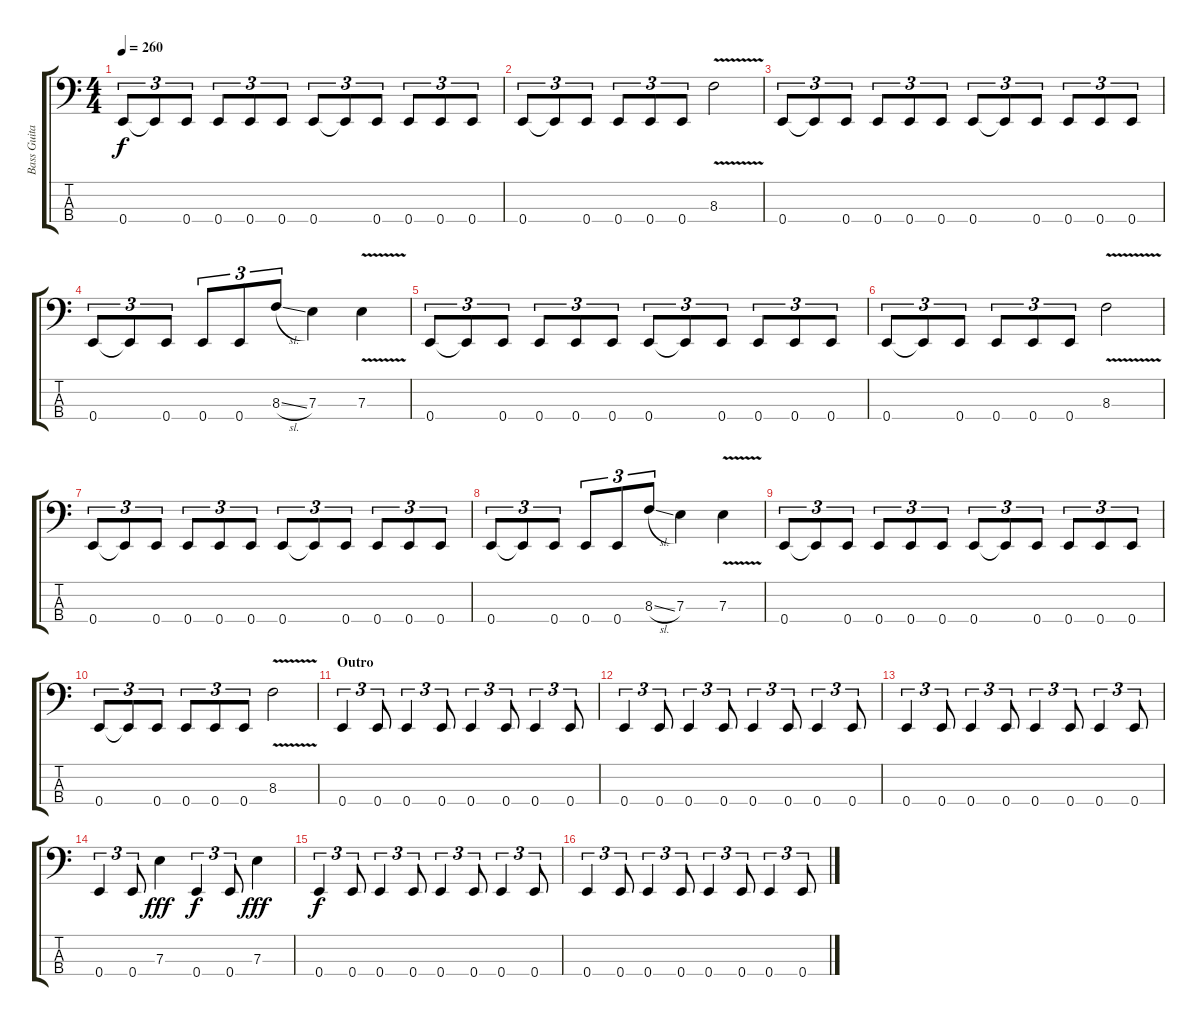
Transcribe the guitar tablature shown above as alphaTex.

\track ("Bass Guitar (Dave Ellefson)" "Bass Guita") {instrument electricbasspick}
\staff {score tabs}
\tuning (G2 D2 A1 E1) {hide}
\ts (4 4)
\tempo 260
\clef f4
\ks c
0.4.8{tu (3 2) dy f} 0.4{t}.8{tu (3 2)} 0.4.8{tu (3 2)} 0.4.8{tu (3 2)} 0.4.8{tu (3 2)} 0.4.8{tu (3 2)} 0.4.8{tu (3 2)} 0.4{t}.8{tu (3 2)} 0.4.8{tu (3 2)} 0.4.8{tu (3 2)} 0.4.8{tu (3 2)} 0.4.8{tu (3 2)} |
0.4.8{tu (3 2)} 0.4{t}.8{tu (3 2)} 0.4.8{tu (3 2)} 0.4.8{tu (3 2)} 0.4.8{tu (3 2)} 0.4.8{tu (3 2)} 8.3{v}.2 |
0.4.8{tu (3 2)} 0.4{t}.8{tu (3 2)} 0.4.8{tu (3 2)} 0.4.8{tu (3 2)} 0.4.8{tu (3 2)} 0.4.8{tu (3 2)} 0.4.8{tu (3 2)} 0.4{t}.8{tu (3 2)} 0.4.8{tu (3 2)} 0.4.8{tu (3 2)} 0.4.8{tu (3 2)} 0.4.8{tu (3 2)} |
0.4.8{tu (3 2)} 0.4{t}.8{tu (3 2)} 0.4.8{tu (3 2)} 0.4.8{tu (3 2)} 0.4.8{tu (3 2)} 8.3{sl}.8{tu (3 2)} 7.3.4 7.3{v}.4 |
0.4.8{tu (3 2)} 0.4{t}.8{tu (3 2)} 0.4.8{tu (3 2)} 0.4.8{tu (3 2)} 0.4.8{tu (3 2)} 0.4.8{tu (3 2)} 0.4.8{tu (3 2)} 0.4{t}.8{tu (3 2)} 0.4.8{tu (3 2)} 0.4.8{tu (3 2)} 0.4.8{tu (3 2)} 0.4.8{tu (3 2)} |
0.4.8{tu (3 2)} 0.4{t}.8{tu (3 2)} 0.4.8{tu (3 2)} 0.4.8{tu (3 2)} 0.4.8{tu (3 2)} 0.4.8{tu (3 2)} 8.3{v}.2 |
0.4.8{tu (3 2)} 0.4{t}.8{tu (3 2)} 0.4.8{tu (3 2)} 0.4.8{tu (3 2)} 0.4.8{tu (3 2)} 0.4.8{tu (3 2)} 0.4.8{tu (3 2)} 0.4{t}.8{tu (3 2)} 0.4.8{tu (3 2)} 0.4.8{tu (3 2)} 0.4.8{tu (3 2)} 0.4.8{tu (3 2)} |
0.4.8{tu (3 2)} 0.4{t}.8{tu (3 2)} 0.4.8{tu (3 2)} 0.4.8{tu (3 2)} 0.4.8{tu (3 2)} 8.3{sl}.8{tu (3 2)} 7.3.4 7.3{v}.4 |
0.4.8{tu (3 2)} 0.4{t}.8{tu (3 2)} 0.4.8{tu (3 2)} 0.4.8{tu (3 2)} 0.4.8{tu (3 2)} 0.4.8{tu (3 2)} 0.4.8{tu (3 2)} 0.4{t}.8{tu (3 2)} 0.4.8{tu (3 2)} 0.4.8{tu (3 2)} 0.4.8{tu (3 2)} 0.4.8{tu (3 2)} |
0.4.8{tu (3 2)} 0.4{t}.8{tu (3 2)} 0.4.8{tu (3 2)} 0.4.8{tu (3 2)} 0.4.8{tu (3 2)} 0.4.8{tu (3 2)} 8.3{v}.2 |
\section ("" "Outro")
0.4.4{tu (3 2)} 0.4.8{tu (3 2)} 0.4.4{tu (3 2)} 0.4.8{tu (3 2)} 0.4.4{tu (3 2)} 0.4.8{tu (3 2)} 0.4.4{tu (3 2)} 0.4.8{tu (3 2)} |
0.4.4{tu (3 2)} 0.4.8{tu (3 2)} 0.4.4{tu (3 2)} 0.4.8{tu (3 2)} 0.4.4{tu (3 2)} 0.4.8{tu (3 2)} 0.4.4{tu (3 2)} 0.4.8{tu (3 2)} |
0.4.4{tu (3 2)} 0.4.8{tu (3 2)} 0.4.4{tu (3 2)} 0.4.8{tu (3 2)} 0.4.4{tu (3 2)} 0.4.8{tu (3 2)} 0.4.4{tu (3 2)} 0.4.8{tu (3 2)} |
0.4.4{tu (3 2)} 0.4.8{tu (3 2)} 7.3.4{dy fff} 0.4.4{tu (3 2) dy f} 0.4.8{tu (3 2)} 7.3.4{dy fff} |
0.4.4{tu (3 2) dy f} 0.4.8{tu (3 2)} 0.4.4{tu (3 2)} 0.4.8{tu (3 2)} 0.4.4{tu (3 2)} 0.4.8{tu (3 2)} 0.4.4{tu (3 2)} 0.4.8{tu (3 2)} |
0.4.4{tu (3 2)} 0.4.8{tu (3 2)} 0.4.4{tu (3 2)} 0.4.8{tu (3 2)} 0.4.4{tu (3 2)} 0.4.8{tu (3 2)} 0.4.4{tu (3 2)} 0.4.8{tu (3 2)}
